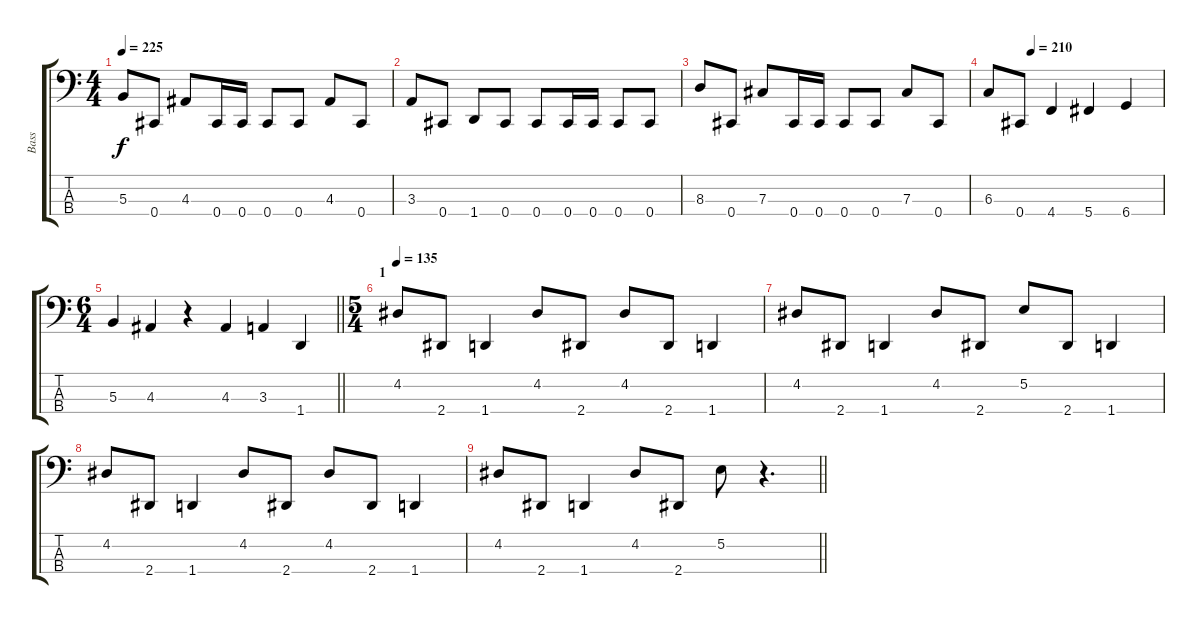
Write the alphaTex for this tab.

\track ("Bass" "Bass") {instrument electricbassfinger}
\staff {score tabs}
\tuning (E2 B1 Gb1 Db1) {hide}
\ts (4 4)
\tempo 225
\clef f4
\ks c
5.3.8{dy f} 0.4.8 4.3.8 0.4.16 0.4.16 0.4.8 0.4.8 4.3.8 0.4.8 |
3.3.8 0.4.8 1.4.8 0.4.8 0.4.8 0.4.16 0.4.16 0.4.8 0.4.8 |
8.3.8 0.4.8 7.3.8 0.4.16 0.4.16 0.4.8 0.4.8 7.3.8 0.4.8 |
\tempo (210 0.25)
6.3.8 0.4.8 4.4.4 5.4.4 6.4.4 |
\ts (6 4)
\barLineRight lightlight
5.3.4 4.3.4 r.4 4.3.4 3.3.4 1.4.4 |
\ts (5 4)
\section ("" "1")
\tempo 135
4.2.8 2.4.8 1.4.4 4.2.8 2.4.8 4.2.8 2.4.8 1.4.4 |
4.2.8 2.4.8 1.4.4 4.2.8 2.4.8 5.2.8 2.4.8 1.4.4 |
4.2.8 2.4.8 1.4.4 4.2.8 2.4.8 4.2.8 2.4.8 1.4.4 |
\barLineRight lightlight
4.2.8 2.4.8 1.4.4 4.2.8 2.4.8 5.2.8 r.4{d}
